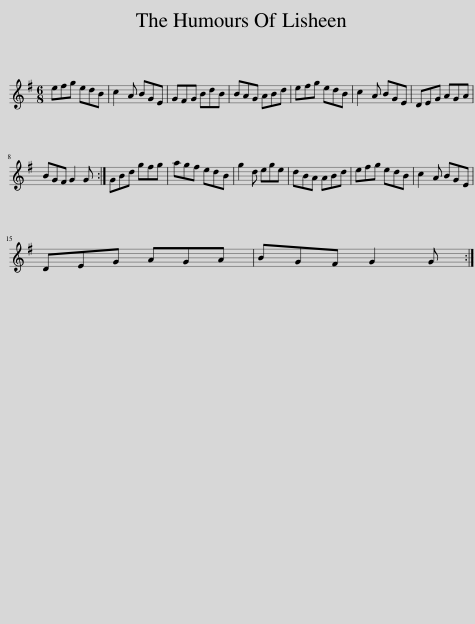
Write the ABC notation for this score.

X:1
L:1/8
M:6/8
I:linebreak $
K:G
V:1 treble
V:1
 efg edB | c2 A BGE | GFG BdB | BAG ABd | efg edB | %5
 c2 A BGE | DEG AGA |$ BGF G2 G :| GBd gfg | agf edB | %10
 g2 d ege | dBA ABd | efg edB | c2 A BGE |$ DEG AGA | %15
 BGF G2 G :| %16
